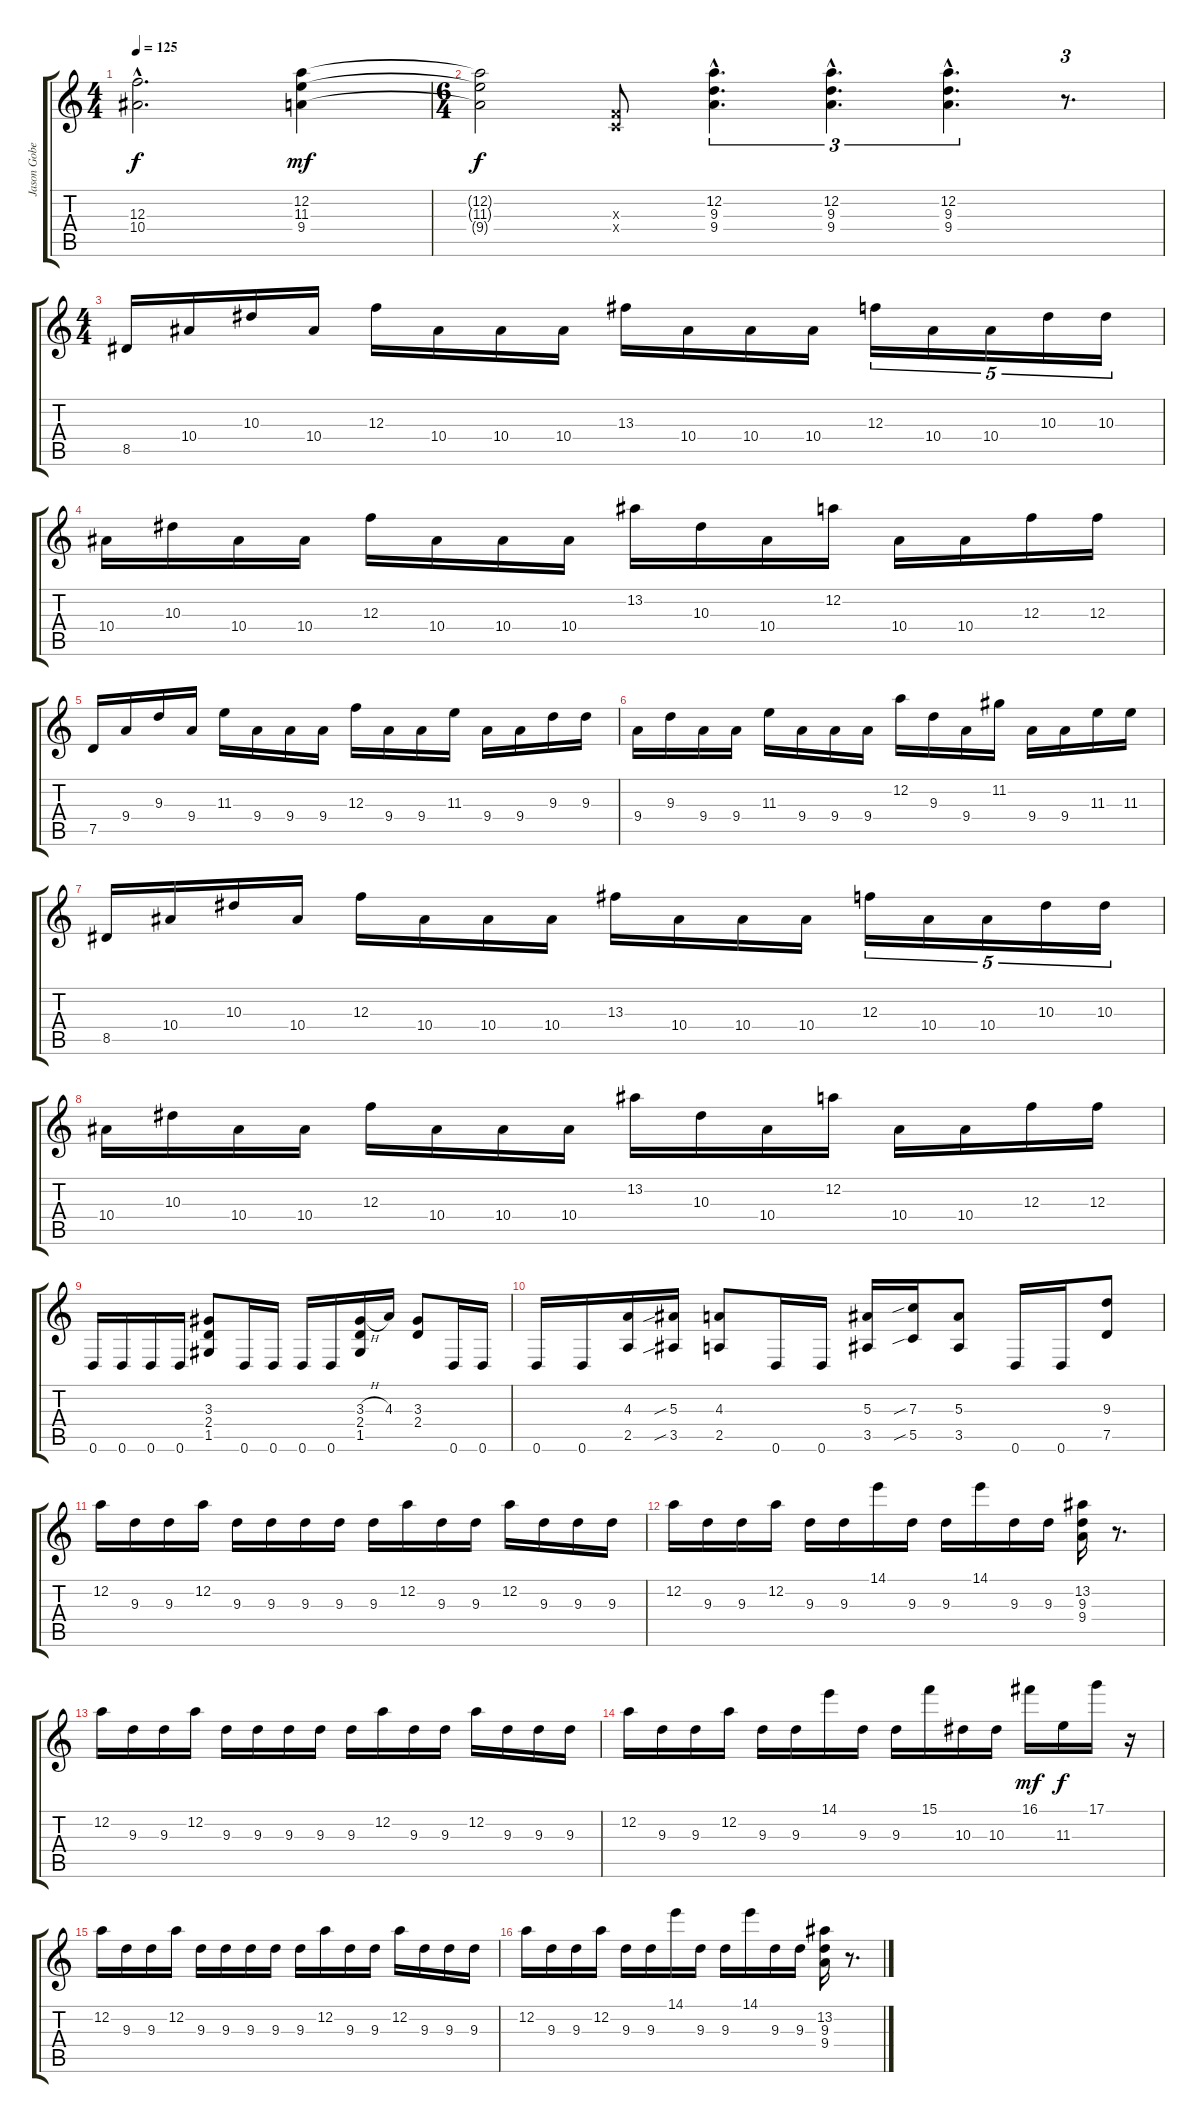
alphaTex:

\track ("Jason Gobel" "Jason Gobe") {instrument overdrivenguitar}
\staff {score tabs}
\tuning (D4 A3 F3 C3 G2 D2) {hide}
\ts (4 4)
\tempo 125
\clef g2
\ks c
(12.3{hac t} 10.4{hac t}).2{d dy f} (12.2 11.3 9.4).4{dy mf} |
\ts (6 4)
(12.2{t} 11.3{t} 9.4{t}).2{dy f} (0.3{x} 0.4{x}).8 (12.2{hac} 9.3{hac} 9.4{hac}).4{d tu (3 2)} (12.2{hac} 9.3{hac} 9.4{hac}).4{d tu (3 2)} (12.2{hac} 9.3{hac} 9.4{hac}).4{d tu (3 2)} r.8{d tu (3 2)} |
\ts (4 4)
8.5.16{volume 12} 10.4.16 10.3.16 10.4.16 12.3.16 10.4.16 10.4.16 10.4.16 13.3.16 10.4.16 10.4.16 10.4.16 12.3.16{tu (5 4)} 10.4.16{tu (5 4)} 10.4.16{tu (5 4)} 10.3.16{tu (5 4)} 10.3.16{tu (5 4)} |
10.4.16 10.3.16 10.4.16 10.4.16 12.3.16 10.4.16 10.4.16 10.4.16 13.2.16 10.3.16 10.4.16 12.2.16 10.4.16 10.4.16 12.3.16 12.3.16 |
7.5.16 9.4.16 9.3.16 9.4.16 11.3.16 9.4.16 9.4.16 9.4.16 12.3.16 9.4.16 9.4.16 11.3.16 9.4.16 9.4.16 9.3.16 9.3.16 |
9.4.16 9.3.16 9.4.16 9.4.16 11.3.16 9.4.16 9.4.16 9.4.16 12.2.16 9.3.16 9.4.16 11.2.16 9.4.16 9.4.16 11.3.16 11.3.16 |
8.5.16{volume 12} 10.4.16 10.3.16 10.4.16 12.3.16 10.4.16 10.4.16 10.4.16 13.3.16 10.4.16 10.4.16 10.4.16 12.3.16{tu (5 4)} 10.4.16{tu (5 4)} 10.4.16{tu (5 4)} 10.3.16{tu (5 4)} 10.3.16{tu (5 4)} |
10.4.16 10.3.16 10.4.16 10.4.16 12.3.16 10.4.16 10.4.16 10.4.16 13.2.16 10.3.16 10.4.16 12.2.16 10.4.16 10.4.16 12.3.16 12.3.16 |
0.6.16 0.6.16 0.6.16 0.6.16 (3.3 2.4 1.5).8 0.6.16 0.6.16 0.6.16 0.6.16 (3.3{h} 2.4 1.5).16 4.3.16 (3.3 2.4).8 0.6.16 0.6.16 |
0.6.16 0.6.16 (4.3 2.5).16 (5.3{sib} 3.5{sib}).16 (4.3 2.5).8 0.6.16 0.6.16 (5.3 3.5).16 (7.3{sib} 5.5{sib}).16 (5.3 3.5).8 0.6.16 0.6.16 (9.3 7.5).8 |
12.2.16 9.3.16 9.3.16 12.2.16 9.3.16 9.3.16 9.3.16 9.3.16 9.3.16 12.2.16 9.3.16 9.3.16 12.2.16 9.3.16 9.3.16 9.3.16 |
12.2.16 9.3.16 9.3.16 12.2.16 9.3.16 9.3.16 14.1.16 9.3.16 9.3.16 14.1.16 9.3.16 9.3.16 (13.2 9.3 9.4).16 r.8{d} |
12.2.16 9.3.16 9.3.16 12.2.16 9.3.16 9.3.16 9.3.16 9.3.16 9.3.16 12.2.16 9.3.16 9.3.16 12.2.16 9.3.16 9.3.16 9.3.16 |
12.2.16 9.3.16 9.3.16 12.2.16 9.3.16 9.3.16 14.1.16 9.3.16 9.3.16 15.1.16 10.3.16 10.3.16 16.1.16{dy mf} 11.3.16{dy f} 17.1.16 r.16 |
12.2.16 9.3.16 9.3.16 12.2.16 9.3.16 9.3.16 9.3.16 9.3.16 9.3.16 12.2.16 9.3.16 9.3.16 12.2.16 9.3.16 9.3.16 9.3.16 |
12.2.16 9.3.16 9.3.16 12.2.16 9.3.16 9.3.16 14.1.16 9.3.16 9.3.16 14.1.16 9.3.16 9.3.16 (13.2 9.3 9.4).16 r.8{d}
